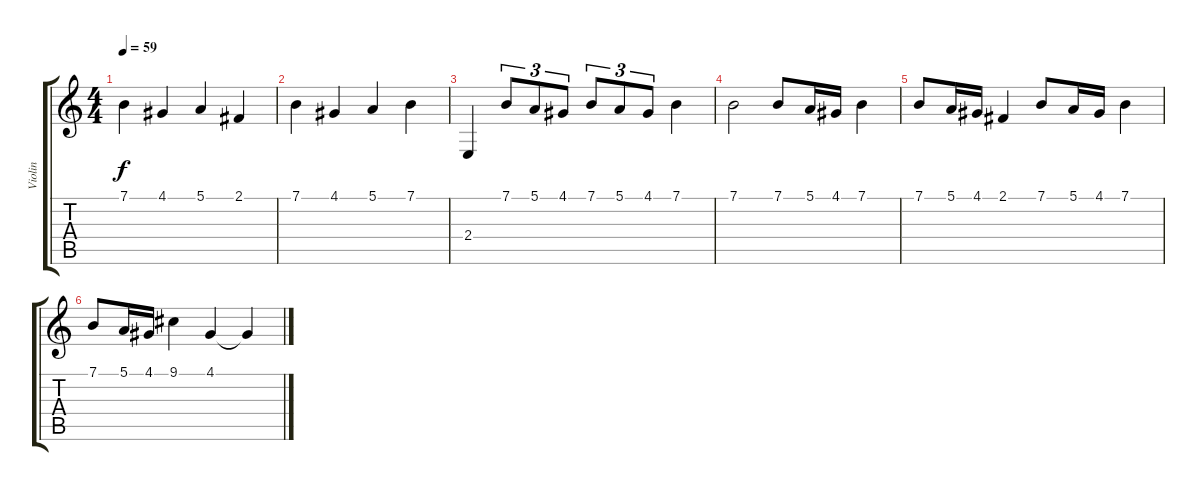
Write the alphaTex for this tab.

\track ("Violin" "Violin") {instrument violin}
\staff {score tabs}
\tuning (E4 B3 G3 D3 A2 E2) {hide}
\ts (4 4)
\tempo 59
\clef g2
\ks c
7.1.4{dy f} 4.1.4 5.1.4 2.1.4 |
7.1.4 4.1.4 5.1.4 7.1.4 |
2.4.4 7.1.8{tu (3 2)} 5.1.8{tu (3 2)} 4.1.8{tu (3 2)} 7.1.8{tu (3 2)} 5.1.8{tu (3 2)} 4.1.8{tu (3 2)} 7.1.4 |
7.1.2 7.1.8 5.1.16 4.1.16 7.1.4 |
7.1.8 5.1.16 4.1.16 2.1.4 7.1.8 5.1.16 4.1.16 7.1.4 |
7.1.8 5.1.16 4.1.16 9.1.4 4.1.4 4.1{t}.4
